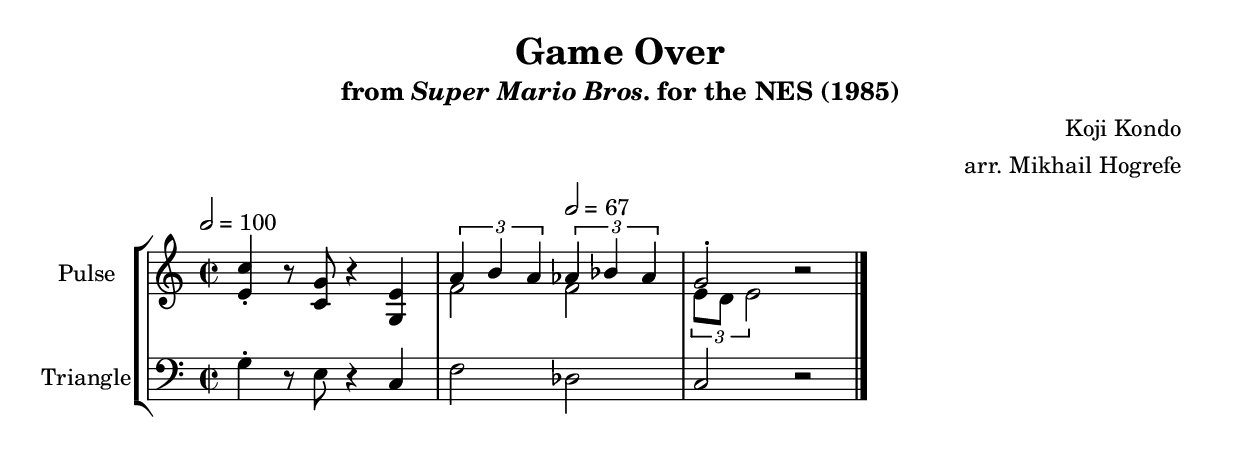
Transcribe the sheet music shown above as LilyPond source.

\version "2.22.0"

\book {
    \header {
        title = "Game Over"
        subtitle = \markup { "from" {\italic "Super Mario Bros."} "for the NES (1985)" }
        composer = "Koji Kondo"
        arranger = "arr. Mikhail Hogrefe"
    }

    \score {
        {
            \new StaffGroup <<
                \new Staff \relative c' {
                    \set Staff.instrumentName = "Pulse"
                    \set Staff.shortInstrumentName = "P."
\time 2/2
\tempo 2 = 100
<e c'>4-. r8 <c g'> r4 <g e'> |
<<{\tuplet 3/2 { a'4 b a } \tempo 2 = 67 \tuplet 3/2 { aes4 bes aes }}\\{f2 f}>> |
<<{g2-.}\\{\tuplet 3/2 { e8 d e2 }}>> r2 |
\bar "|."
                }

                \new Staff \relative c' {
                    \set Staff.instrumentName = "Triangle"
                    \set Staff.shortInstrumentName = "T."
\clef bass
g4-. r8 e r4 c |
f2 des |
c2 r |

                }
            >>
        }
        \layout {
            \context {
                \Staff
                \RemoveEmptyStaves
            }
            \context {
                \DrumStaff
                \RemoveEmptyStaves
            }
        }
        \midi {}
    }
}
